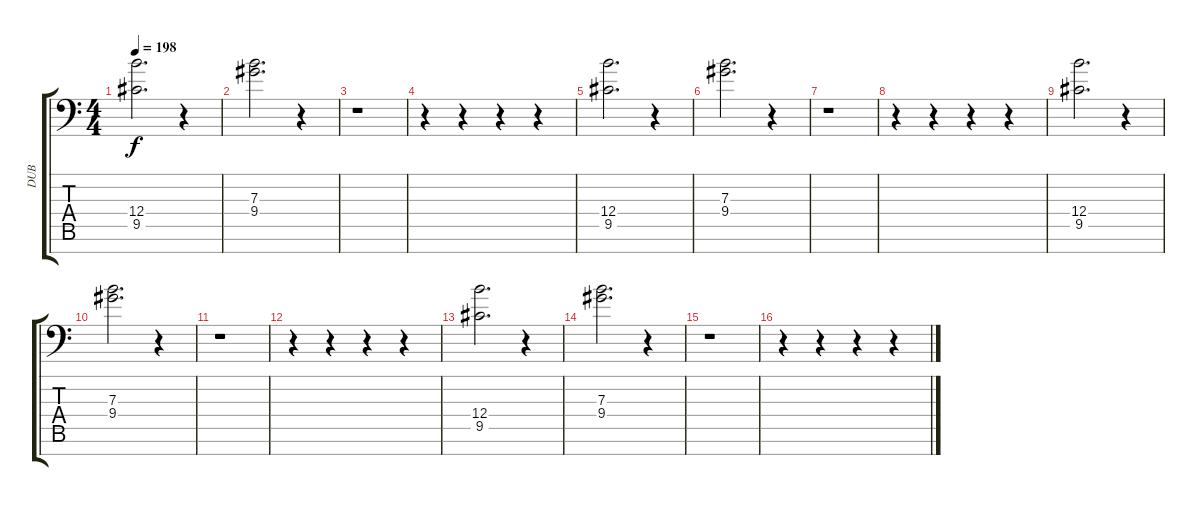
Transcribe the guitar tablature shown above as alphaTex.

\track ("DUB" "DUB") {instrument electricguitarclean}
\staff {score tabs}
\tuning (B3 Gb3 E3 B2 E2 B1 E1) {hide}
\ts (4 4)
\tempo 198
\clef f4
\ks c
(12.4 9.5).2{d dy f} r.4 |
(7.3 9.4).2{d} r.4 |
r.1 |
r.4 r.4 r.4 r.4 |
(12.4 9.5).2{d} r.4 |
(7.3 9.4).2{d} r.4 |
r.1 |
r.4 r.4 r.4 r.4 |
(12.4 9.5).2{d} r.4 |
(7.3 9.4).2{d} r.4 |
r.1 |
r.4 r.4 r.4 r.4 |
(12.4 9.5).2{d} r.4 |
(7.3 9.4).2{d} r.4 |
r.1 |
r.4 r.4 r.4 r.4
